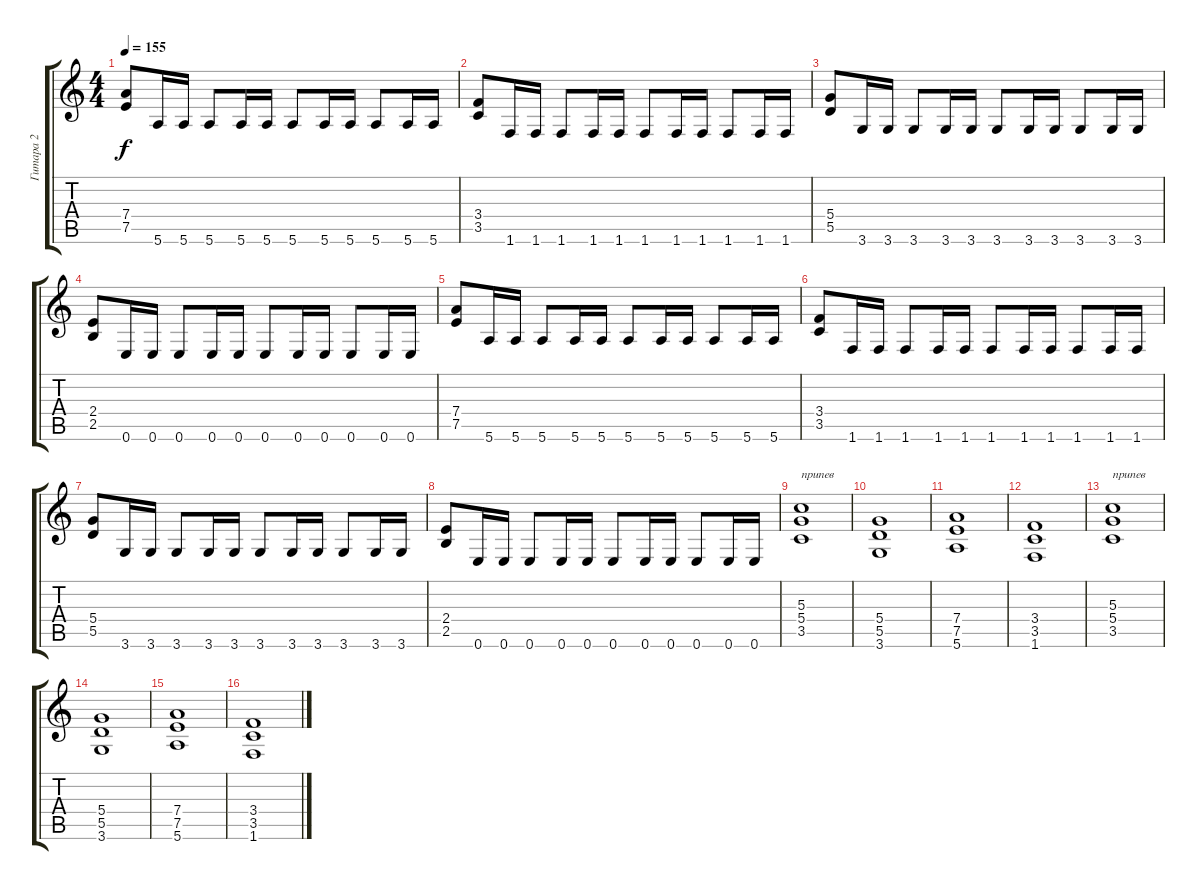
\track ("Гитара 2" "Гитара 2") {instrument distortionguitar}
\staff {score tabs}
\tuning (E4 B3 G3 D3 A2 E2) {hide}
\ts (4 4)
\tempo 155
\clef g2
\ks c
(7.4 7.5).8{dy f} 5.6.16 5.6.16 5.6.8 5.6.16 5.6.16 5.6.8 5.6.16 5.6.16 5.6.8 5.6.16 5.6.16 |
(3.4 3.5).8 1.6.16 1.6.16 1.6.8 1.6.16 1.6.16 1.6.8 1.6.16 1.6.16 1.6.8 1.6.16 1.6.16 |
(5.4 5.5).8 3.6.16 3.6.16 3.6.8 3.6.16 3.6.16 3.6.8 3.6.16 3.6.16 3.6.8 3.6.16 3.6.16 |
(2.4 2.5).8 0.6.16 0.6.16 0.6.8 0.6.16 0.6.16 0.6.8 0.6.16 0.6.16 0.6.8 0.6.16 0.6.16 |
(7.4 7.5).8 5.6.16 5.6.16 5.6.8 5.6.16 5.6.16 5.6.8 5.6.16 5.6.16 5.6.8 5.6.16 5.6.16 |
(3.4 3.5).8 1.6.16 1.6.16 1.6.8 1.6.16 1.6.16 1.6.8 1.6.16 1.6.16 1.6.8 1.6.16 1.6.16 |
(5.4 5.5).8 3.6.16 3.6.16 3.6.8 3.6.16 3.6.16 3.6.8 3.6.16 3.6.16 3.6.8 3.6.16 3.6.16 |
(2.4 2.5).8 0.6.16 0.6.16 0.6.8 0.6.16 0.6.16 0.6.8 0.6.16 0.6.16 0.6.8 0.6.16 0.6.16 |
(5.3 5.4 3.5).1{txt "припев"} |
(5.4 5.5 3.6).1 |
(7.4 7.5 5.6).1 |
(3.4 3.5 1.6).1 |
(5.3 5.4 3.5).1{txt "припев"} |
(5.4 5.5 3.6).1 |
(7.4 7.5 5.6).1 |
(3.4 3.5 1.6).1
